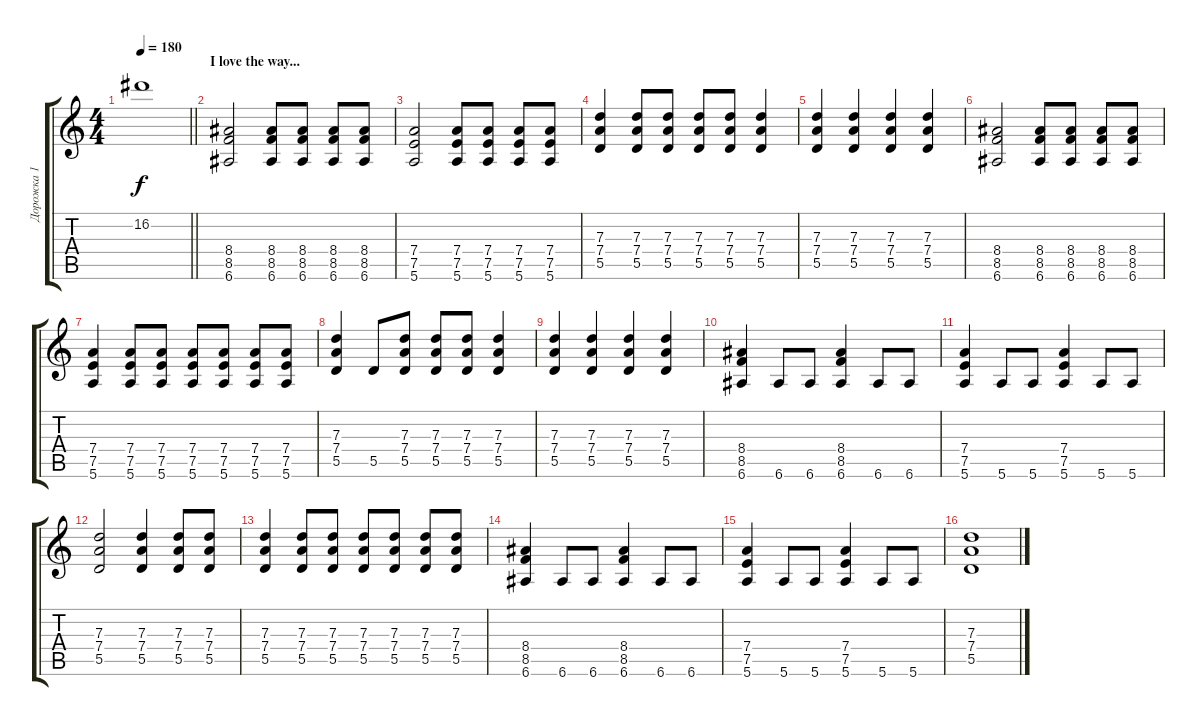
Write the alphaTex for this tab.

\track ("Дорожка 1" "Дорожка 1") {instrument acousticguitarsteel}
\staff {score tabs}
\tuning (E4 B3 G3 D3 A2 E2) {hide}
\ts (4 4)
\tempo 180
\clef g2
\barLineRight lightlight
\ks c
16.2{t}.1{dy f} |
\section ("" "I love the way...")
(8.4 8.5 6.6).2{volume 16} (8.4 8.5 6.6).8 (8.4 8.5 6.6).8 (8.4 8.5 6.6).8 (8.4 8.5 6.6).8 |
(7.4 7.5 5.6).2 (7.4 7.5 5.6).8 (7.4 7.5 5.6).8 (7.4 7.5 5.6).8 (7.4 7.5 5.6).8 |
(7.3 7.4 5.5).4 (7.3 7.4 5.5).8 (7.3 7.4 5.5).8 (7.3 7.4 5.5).8 (7.3 7.4 5.5).8 (7.3 7.4 5.5).4 |
(7.3 7.4 5.5).4 (7.3 7.4 5.5).4 (7.3 7.4 5.5).4 (7.3 7.4 5.5).4 |
(8.4 8.5 6.6).2 (8.4 8.5 6.6).8 (8.4 8.5 6.6).8 (8.4 8.5 6.6).8 (8.4 8.5 6.6).8 |
(7.4 7.5 5.6).4 (7.4 7.5 5.6).8 (7.4 7.5 5.6).8 (7.4 7.5 5.6).8 (7.4 7.5 5.6).8 (7.4 7.5 5.6).8 (7.4 7.5 5.6).8 |
(7.3 7.4 5.5).4 5.5.8 (7.3 7.4 5.5).8 (7.3 7.4 5.5).8 (7.3 7.4 5.5).8 (7.3 7.4 5.5).4 |
(7.3 7.4 5.5).4 (7.3 7.4 5.5).4 (7.3 7.4 5.5).4 (7.3 7.4 5.5).4 |
(8.4 8.5 6.6).4 6.6.8 6.6.8 (8.4 8.5 6.6).4 6.6.8 6.6.8 |
(7.4 7.5 5.6).4 5.6.8 5.6.8 (7.4 7.5 5.6).4 5.6.8 5.6.8 |
(7.3 7.4 5.5).2 (7.3 7.4 5.5).4 (7.3 7.4 5.5).8 (7.3 7.4 5.5).8 |
(7.3 7.4 5.5).4 (7.3 7.4 5.5).8 (7.3 7.4 5.5).8 (7.3 7.4 5.5).8 (7.3 7.4 5.5).8 (7.3 7.4 5.5).8 (7.3 7.4 5.5).8 |
(8.4 8.5 6.6).4 6.6.8 6.6.8 (8.4 8.5 6.6).4 6.6.8 6.6.8 |
(7.4 7.5 5.6).4 5.6.8 5.6.8 (7.4 7.5 5.6).4 5.6.8 5.6.8 |
(7.3 7.4 5.5).1
